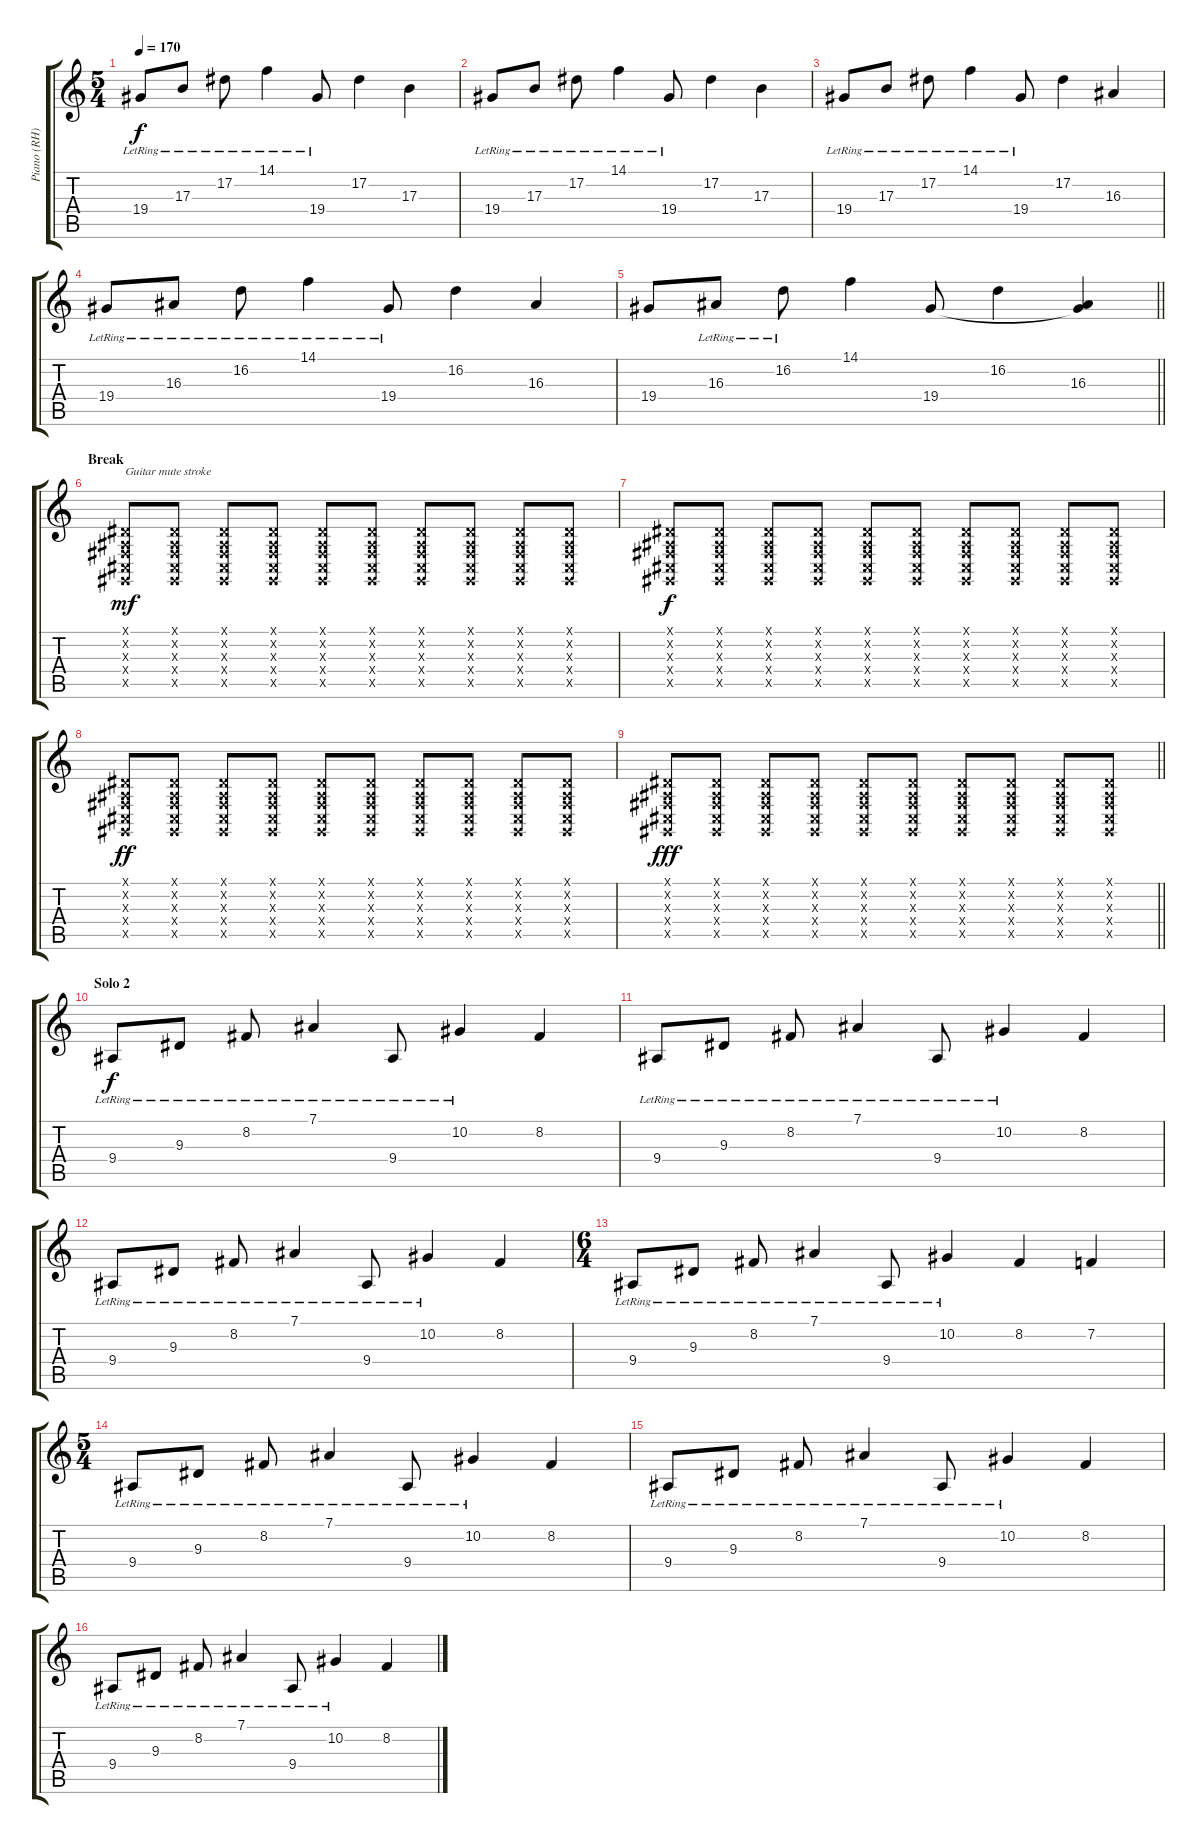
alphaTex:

\track ("Piano (RH)" "Piano (RH)") {instrument electricpiano1}
\staff {score tabs}
\tuning (Eb4 Bb3 Gb3 Db3 Ab2 Eb2) {hide}
\ts (5 4)
\tempo 170
\clef g2
\ks c
19.4{lr}.8{dy f} 17.3{lr}.8 17.2{lr}.8 14.1{lr}.4 19.4{lr}.8 17.2.4 17.3.4 |
19.4{lr}.8 17.3{lr}.8 17.2{lr}.8 14.1{lr}.4 19.4{lr}.8 17.2.4 17.3.4 |
19.4{lr}.8 17.3{lr}.8 17.2{lr}.8 14.1{lr}.4 19.4{lr}.8 17.2.4 16.3.4 |
19.4{lr}.8 16.3{lr}.8 16.2{lr}.8 14.1{lr}.4 19.4{lr}.8 16.2.4 16.3.4 |
\barLineRight lightlight
19.4.8 16.3{lr}.8 16.2{lr}.8 14.1.4 19.4.8 16.2.4 (16.3 19.4{t}).4 |
\section ("" "Break")
(0.1{x} 0.2{x} 0.3{x} 0.4{x} 0.5{x}).8{txt "Guitar mute stroke" dy mf instrument electricguitarjazz} (0.1{x} 0.2{x} 0.3{x} 0.4{x} 0.5{x}).8 (0.1{x} 0.2{x} 0.3{x} 0.4{x} 0.5{x}).8 (0.1{x} 0.2{x} 0.3{x} 0.4{x} 0.5{x}).8 (0.1{x} 0.2{x} 0.3{x} 0.4{x} 0.5{x}).8 (0.1{x} 0.2{x} 0.3{x} 0.4{x} 0.5{x}).8 (0.1{x} 0.2{x} 0.3{x} 0.4{x} 0.5{x}).8 (0.1{x} 0.2{x} 0.3{x} 0.4{x} 0.5{x}).8 (0.1{x} 0.2{x} 0.3{x} 0.4{x} 0.5{x}).8 (0.1{x} 0.2{x} 0.3{x} 0.4{x} 0.5{x}).8 |
(0.1{x} 0.2{x} 0.3{x} 0.4{x} 0.5{x}).8{dy f} (0.1{x} 0.2{x} 0.3{x} 0.4{x} 0.5{x}).8 (0.1{x} 0.2{x} 0.3{x} 0.4{x} 0.5{x}).8 (0.1{x} 0.2{x} 0.3{x} 0.4{x} 0.5{x}).8 (0.1{x} 0.2{x} 0.3{x} 0.4{x} 0.5{x}).8 (0.1{x} 0.2{x} 0.3{x} 0.4{x} 0.5{x}).8 (0.1{x} 0.2{x} 0.3{x} 0.4{x} 0.5{x}).8 (0.1{x} 0.2{x} 0.3{x} 0.4{x} 0.5{x}).8 (0.1{x} 0.2{x} 0.3{x} 0.4{x} 0.5{x}).8 (0.1{x} 0.2{x} 0.3{x} 0.4{x} 0.5{x}).8 |
(0.1{x} 0.2{x} 0.3{x} 0.4{x} 0.5{x}).8{dy ff} (0.1{x} 0.2{x} 0.3{x} 0.4{x} 0.5{x}).8 (0.1{x} 0.2{x} 0.3{x} 0.4{x} 0.5{x}).8 (0.1{x} 0.2{x} 0.3{x} 0.4{x} 0.5{x}).8 (0.1{x} 0.2{x} 0.3{x} 0.4{x} 0.5{x}).8 (0.1{x} 0.2{x} 0.3{x} 0.4{x} 0.5{x}).8 (0.1{x} 0.2{x} 0.3{x} 0.4{x} 0.5{x}).8 (0.1{x} 0.2{x} 0.3{x} 0.4{x} 0.5{x}).8 (0.1{x} 0.2{x} 0.3{x} 0.4{x} 0.5{x}).8 (0.1{x} 0.2{x} 0.3{x} 0.4{x} 0.5{x}).8 |
\barLineRight lightlight
(0.1{x} 0.2{x} 0.3{x} 0.4{x} 0.5{x}).8{dy fff} (0.1{x} 0.2{x} 0.3{x} 0.4{x} 0.5{x}).8 (0.1{x} 0.2{x} 0.3{x} 0.4{x} 0.5{x}).8 (0.1{x} 0.2{x} 0.3{x} 0.4{x} 0.5{x}).8 (0.1{x} 0.2{x} 0.3{x} 0.4{x} 0.5{x}).8 (0.1{x} 0.2{x} 0.3{x} 0.4{x} 0.5{x}).8 (0.1{x} 0.2{x} 0.3{x} 0.4{x} 0.5{x}).8 (0.1{x} 0.2{x} 0.3{x} 0.4{x} 0.5{x}).8 (0.1{x} 0.2{x} 0.3{x} 0.4{x} 0.5{x}).8 (0.1{x} 0.2{x} 0.3{x} 0.4{x} 0.5{x}).8 |
\section ("" "Solo 2")
9.4{lr}.8{dy f instrument electricpiano1} 9.3{lr}.8 8.2{lr}.8 7.1{lr}.4 9.4{lr}.8 10.2{lr}.4 8.2.4 |
9.4{lr}.8 9.3{lr}.8 8.2{lr}.8 7.1{lr}.4 9.4{lr}.8 10.2{lr}.4 8.2.4 |
9.4{lr}.8 9.3{lr}.8 8.2{lr}.8 7.1{lr}.4 9.4{lr}.8 10.2{lr}.4 8.2.4 |
\ts (6 4)
9.4{lr}.8 9.3{lr}.8 8.2{lr}.8 7.1{lr}.4 9.4{lr}.8 10.2{lr}.4 8.2.4 7.2.4 |
\ts (5 4)
9.4{lr}.8 9.3{lr}.8 8.2{lr}.8 7.1{lr}.4 9.4{lr}.8 10.2{lr}.4 8.2.4 |
9.4{lr}.8 9.3{lr}.8 8.2{lr}.8 7.1{lr}.4 9.4{lr}.8 10.2{lr}.4 8.2.4 |
9.4{lr}.8 9.3{lr}.8 8.2{lr}.8 7.1{lr}.4 9.4{lr}.8 10.2{lr}.4 8.2.4
